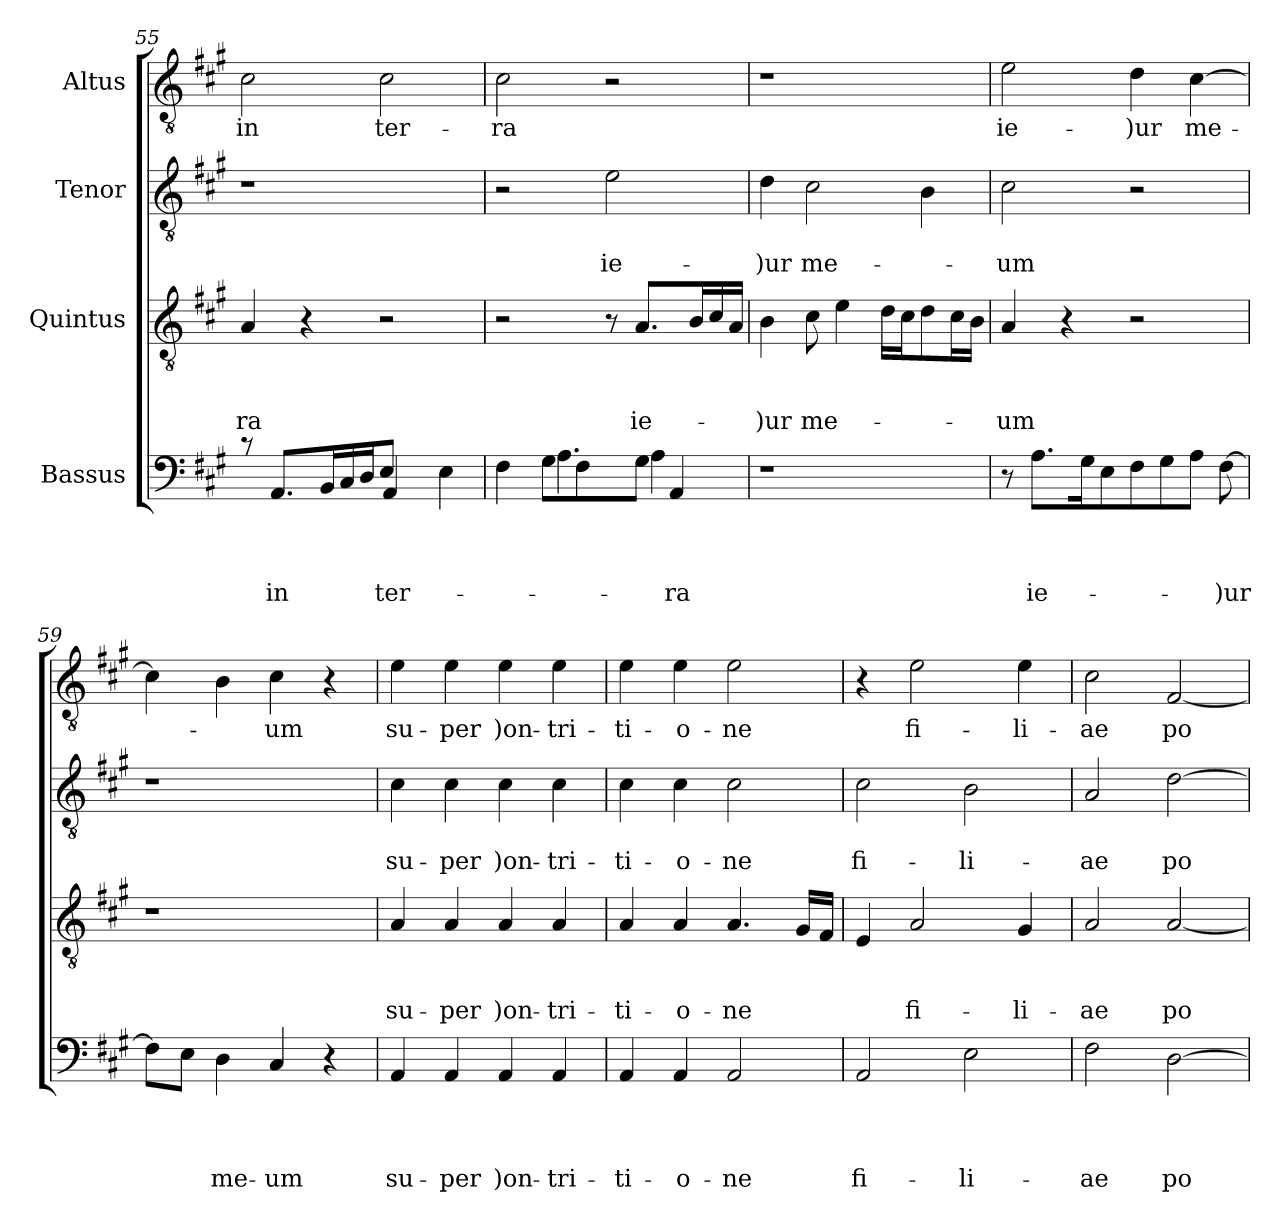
**kern	**text	**text	**text	**text	**kern	**text	**text	**text	**kern	**text	**text	**kern	**text
*part4	*part4	*part4	*part4	*part4	*part3	*part3	*part3	*part3	*part2	*part2	*part2	*part1	*part1
*staff4	*staff4	*staff4	*staff4	*staff4	*staff3	*staff3	*staff3	*staff3	*staff2	*staff2	*staff2	*staff1	*staff1
*I"Bassus	*	*	*	*	*I"Quintus	*	*	*	*I"Tenor	*	*	*I"Altus	*
*clefF4	*	*	*	*	*clefGv2	*	*	*	*clefGv2	*	*	*clefGv2	*
*k[f#c#g#]	*	*	*	*	*k[f#c#g#]	*	*	*	*k[f#c#g#]	*	*	*k[f#c#g#]	*
*A:	*	*	*	*	*A:	*	*	*	*A:	*	*	*A:	*
=55	=55	=55	=55	=55	=55	=55	=55	=55	=55	=55	=55	=55	=55
*^	*	*	*	*	*	*	*	*	*	*	*	*	*
!	!	!	!	!	!	!	!	!	!LO:LY:b	!	!	!	!	!LO:LY:b
8rc	2ryy	.	.	.	.	4A/	.	.	-ra	1r	.	.	2c#\	in
!	!	!	!	!	!LO:LY:b	!	!	!	!	!	!	!	!	!
8.AA/L	.	.	.	.	in	.	.	.	.	.	.	.	.	.
.	.	.	.	.	.	4r	.	.	.	.	.	.	.	.
16BB/L	.	.	.	.	.	.	.	.	.	.	.	.	.	.
16C#/	.	.	.	.	.	.	.	.	.	.	.	.	.	.
16D/J	.	.	.	.	.	.	.	.	.	.	.	.	.	.
!	!	!	!	!	!LO:LY:b	!	!	!	!	!	!	!	!	!LO:LY:b
8E/J	4AA/	.	.	.	ter-	2r	.	.	.	.	.	.	2c#\	ter-
4.ryy	.	.	.	.	.	.	.	.	.	.	.	.	.	.
.	4E\	.	.	.	.	.	.	.	.	.	.	.	.	.
!!LO:LB:g=z
=56	=56	=56	=56	=56	=56	=56	=56	=56	=56	=56	=56	=56	=56	=56
!	!	!	!	!	!	!	!	!	!	!	!	!	!	!LO:LY:b
4F#\	4ryy	.	.	.	.	2r	.	.	.	2r	.	.	2c#\	-ra
8G#\L	4.A\	.	.	.	.	.	.	.	.	.	.	.	.	.
8F#\	.	.	.	.	.	.	.	.	.	.	.	.	.	.
!	!	!	!	!	!	!	!	!	!	!	!	!LO:LY:b	!	!
8ryy	.	.	.	.	.	8r	.	.	.	2e\	.	ie-	2r	.
!	!	!	!	!	!	!	!	!	!LO:LY:b	!	!	!	!	!
8G#\J	4A\	.	.	.	.	8.A/L	.	.	ie-	.	.	.	.	.
!	!	!	!	!	!LO:LY:b	!	!	!	!	!	!	!	!	!
4AA/	.	.	.	.	-ra	.	.	.	.	.	.	.	.	.
.	.	.	.	.	.	16B/L	.	.	.	.	.	.	.	.
.	8ryy	.	.	.	.	16c#/	.	.	.	.	.	.	.	.
.	.	.	.	.	.	16A/JJ	.	.	.	.	.	.	.	.
*v	*v	*	*	*	*	*	*	*	*	*	*	*	*	*
=57	=57	=57	=57	=57	=57	=57	=57	=57	=57	=57	=57	=57	=57
!	!	!	!	!	!	!	!	!LO:LY:b	!	!	!LO:LY:b	!	!
1r	.	.	.	.	4B\	.	.	-)ur	4d\	.	-)ur	1r	.
!	!	!	!	!	!	!	!	!LO:LY:b	!	!	!LO:LY:b	!	!
.	.	.	.	.	8c#\	.	.	me-	2c#\	.	me-	.	.
.	.	.	.	.	4e\	.	.	.	.	.	.	.	.
.	.	.	.	.	16d\LL	.	.	.	.	.	.	.	.
.	.	.	.	.	16c#\J	.	.	.	.	.	.	.	.
.	.	.	.	.	8d\	.	.	.	4B\	.	.	.	.
.	.	.	.	.	16c#\L	.	.	.	.	.	.	.	.
.	.	.	.	.	16B\JJ	.	.	.	.	.	.	.	.
=58	=58	=58	=58	=58	=58	=58	=58	=58	=58	=58	=58	=58	=58
!	!	!	!	!	!	!	!	!LO:LY:b	!	!	!LO:LY:b	!	!LO:LY:b
8r	.	.	.	.	4A/	.	.	-um	2c#\	.	-um	2e\	ie-
!	!	!	!	!LO:LY:b	!	!	!	!	!	!	!	!	!
8.A\L	.	.	.	ie-	.	.	.	.	.	.	.	.	.
.	.	.	.	.	4r	.	.	.	.	.	.	.	.
16G#\k	.	.	.	.	.	.	.	.	.	.	.	.	.
8E\	.	.	.	.	.	.	.	.	.	.	.	.	.
!	!	!	!	!	!	!	!	!	!	!	!	!	!LO:LY:b
8F#\	.	.	.	.	2r	.	.	.	2r	.	.	4d\	-)ur
8G#\	.	.	.	.	.	.	.	.	.	.	.	.	.
!	!	!	!	!	!	!	!	!	!	!	!	!	!LO:LY:b
8A\J	.	.	.	.	.	.	.	.	.	.	.	[>4c#\	me-
!	!	!	!	!LO:LY:b	!	!	!	!	!	!	!	!	!
[>8F#\	.	.	.	-)ur	.	.	.	.	.	.	.	.	.
=59	=59	=59	=59	=59	=59	=59	=59	=59	=59	=59	=59	=59	=59
8F#\L]	.	.	.	.	1r	.	.	.	1r	.	.	4c#\]	.
8E\J	.	.	.	.	.	.	.	.	.	.	.	.	.
!	!	!	!	!LO:LY:b	!	!	!	!	!	!	!	!	!
4D\	.	.	.	me-	.	.	.	.	.	.	.	4B\	.
!	!	!	!	!LO:LY:b:rj	!	!	!	!	!	!	!	!	!LO:LY:b
4C#/	.	.	.	-um	.	.	.	.	.	.	.	4c#\	-um
4r	.	.	.	.	.	.	.	.	.	.	.	4r	.
=60	=60	=60	=60	=60	=60	=60	=60	=60	=60	=60	=60	=60	=60
!	!	!	!	!LO:LY:b	!	!	!	!LO:LY:b	!	!	!LO:LY:b	!	!LO:LY:b
4AA/	.	.	.	su-	4A/	.	.	su-	4c#\	.	su-	4e\	su-
!	!	!	!	!LO:LY:b:rj	!	!	!	!LO:LY:b:rj	!	!	!LO:LY:b:rj	!	!LO:LY:b:rj
4AA/	.	.	.	-per	4A/	.	.	-per	4c#\	.	-per	4e\	-per
!	!	!	!	!LO:LY:b	!	!	!	!LO:LY:b	!	!	!LO:LY:b	!	!LO:LY:b
4AA/	.	.	.	)on-	4A/	.	.	)on-	4c#\	.	)on-	4e\	)on-
!	!	!	!	!LO:LY:b:rj	!	!	!	!LO:LY:b:rj	!	!	!LO:LY:b:rj	!	!LO:LY:b:rj
4AA/	.	.	.	-tri-	4A/	.	.	-tri-	4c#\	.	-tri-	4e\	-tri-
=61	=61	=61	=61	=61	=61	=61	=61	=61	=61	=61	=61	=61	=61
!	!	!	!	!LO:LY:b	!	!	!	!LO:LY:b	!	!	!LO:LY:b	!	!LO:LY:b
4AA/	.	.	.	-ti-	4A/	.	.	-ti-	4c#\	.	-ti-	4e\	-ti-
!	!	!	!	!LO:LY:b	!	!	!	!LO:LY:b	!	!	!LO:LY:b	!	!LO:LY:b
4AA/	.	.	.	-o-	4A/	.	.	-o-	4c#\	.	-o-	4e\	-o-
!	!	!	!	!LO:LY:b	!	!	!	!LO:LY:b	!	!	!LO:LY:b	!	!LO:LY:b
2AA/	.	.	.	-ne	4.A/	.	.	-ne	2c#\	.	-ne	2e\	-ne
.	.	.	.	.	16G#/LL	.	.	.	.	.	.	.	.
.	.	.	.	.	16F#/JJ	.	.	.	.	.	.	.	.
!!LO:PB:g=z
=62	=62	=62	=62	=62	=62	=62	=62	=62	=62	=62	=62	=62	=62
!	!	!	!	!LO:LY:b	!	!	!	!	!	!	!LO:LY:b	!	!
2AA/	.	.	.	fi-	4E/	.	.	.	2c#\	.	fi-	4r	.
!	!	!	!	!	!	!	!	!LO:LY:b	!	!	!	!	!LO:LY:b
.	.	.	.	.	2A/	.	.	fi-	.	.	.	2e\	fi-
!	!	!	!	!LO:LY:b	!	!	!	!	!	!	!LO:LY:b	!	!
2E\	.	.	.	-li-	.	.	.	.	2B\	.	-li-	.	.
!	!	!	!	!	!	!	!	!LO:LY:b	!	!	!	!	!LO:LY:b
.	.	.	.	.	4G#/	.	.	-li-	.	.	.	4e\	-li-
=63	=63	=63	=63	=63	=63	=63	=63	=63	=63	=63	=63	=63	=63
!	!	!	!	!LO:LY:b	!	!	!	!LO:LY:b	!	!	!LO:LY:b	!	!LO:LY:b
2F#\	.	.	.	-ae	2A/	.	.	-ae	2A/	.	-ae	2c#\	-ae
!	!	!	!	!LO:LY:b	!	!	!	!LO:LY:b	!	!	!LO:LY:b	!	!LO:LY:b
[>2D\	.	.	.	po-	[<2A/	.	.	po-	[>2d\	.	po-	[<2F#/	po-
=	=	=	=	=	=	=	=	=	=	=	=	=	=
*-	*-	*-	*-	*-	*-	*-	*-	*-	*-	*-	*-	*-	*-
